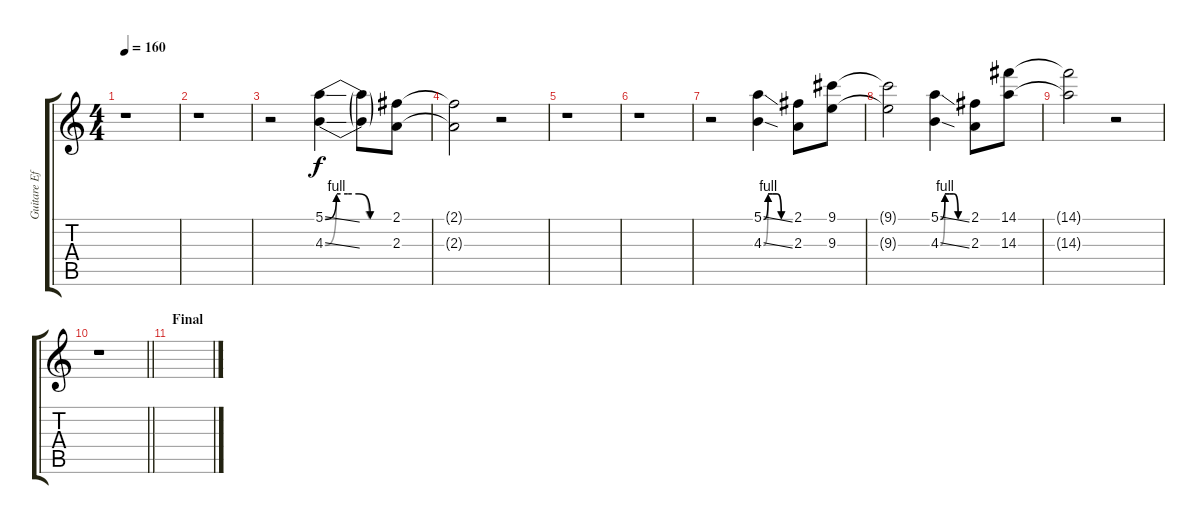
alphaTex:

\track ("Guitare Effet" "Guitare Ef") {instrument electricguitarclean}
\staff {score tabs}
\tuning (E4 B3 G3 D3 A2 E2) {hide}
\ts (4 4)
\tempo 160
\clef g2
\ks c
r.1{dy f} |
r.1 |
r.2 (5.1{be (custom 0 0 10 4 20 4 30 4 40 0 60 0) ss} 4.3{be (custom 0 0 10 4 20 4 30 4 39 0 60 0) ss}).4 (5.1{t} 4.3{t}).8 (2.1 2.3).8 |
(2.1{t} 2.3{t}).2 r.2 |
r.1 |
r.1 |
r.2 (5.1{be (custom 0 0 10 4 20 4 30 4 40 0 60 0) ss} 4.3{be (custom 0 0 10 4 20 4 30 4 39 0 60 0) ss}).4 (2.1 2.3).8 (9.1 9.3).8 |
(9.1{t} 9.3{t}).2 (5.1{be (custom 0 0 10 4 20 4 30 4 40 0 60 0) ss} 4.3{be (custom 0 0 10 4 20 4 30 4 39 0 60 0) ss}).4 (2.1 2.3).8 (14.1 14.3).8 |
(14.1{t} 14.3{t}).2 r.2 |
\barLineRight lightlight
r.1 |
\section ("" "Final")
